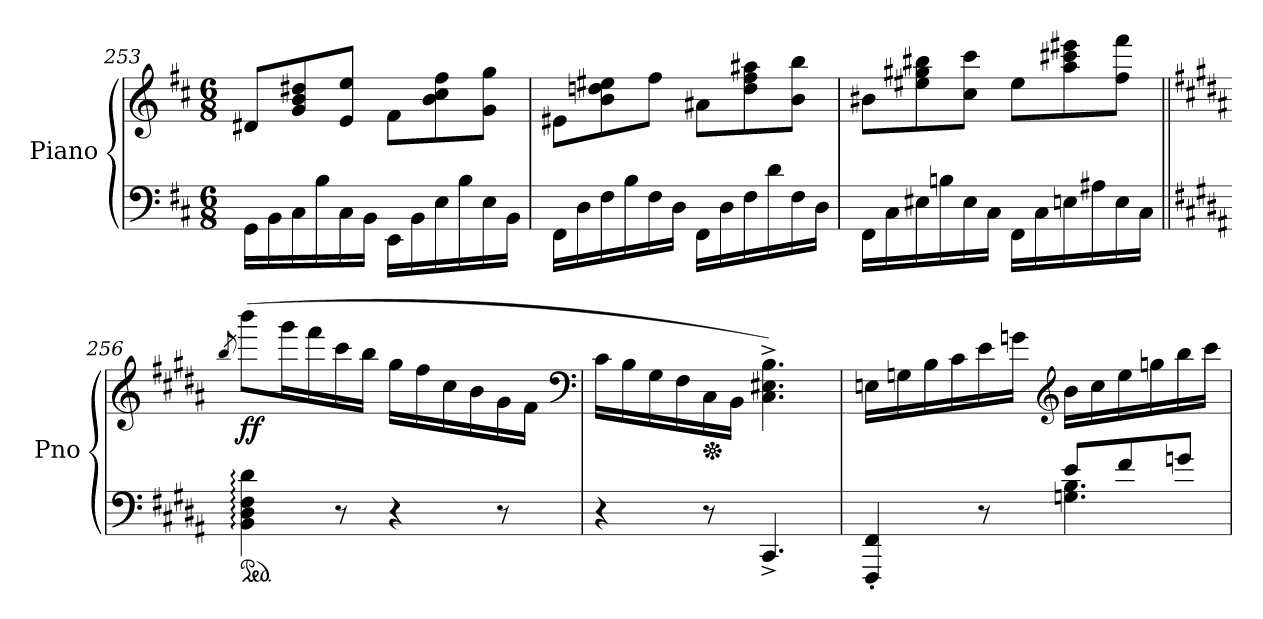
**kern	**kern	**dynam
*part1	*part1	*part1
*staff2	*staff1	*staff1/2
*I"Piano	*	*
*I'Pno	*	*
!!LO:PB:g=z
*clefF4	*clefG2	*
*k[f#c#]	*k[f#c#]	*
*D:	*D:	*
*M6/8	*M6/8	*
=253	=253	=253
16GG\LL	8d#X/L	.
16BB\	.	.
16C#\	8g/ 8b/ 8dd#X/	.
16B\	.	.
16C#\	8e/ 8ee/J	.
16BB\JJ	.	.
16EE\LL	8f#\L	.
16BB\	.	.
16E\	8b\ 8cc#\ 8ff#\	.
16B\	.	.
16E\	8g\ 8gg\J	.
16BB\JJ	.	.
=254	=254	=254
16FF#\LL	8e#X\L	.
16D\	.	.
16F#\	8b\ 8ddn\ 8ee#X\	.
16B\	.	.
16F#\	8ff#\J	.
16D\JJ	.	.
16FF#\LL	8a#X\L	.
16D\	.	.
16F#\	8dd\ 8ff#\ 8aa#X\	.
16d\	.	.
16F#\	8b\ 8bb\J	.
16D\JJ	.	.
!!LO:PB:g=z
=255	=255	=255
16FF#\LL	8b#X\L	.
16C#\	.	.
16E#X\	8ee#X\ 8gg#X\ 8bb#X\	.
16Bn\	.	.
16E#\	8cc#\ 8ccc#\J	.
16C#\JJ	.	.
16FF#\LL	8ee#\L	.
16C#\	.	.
16En\	8aa\ 8ccc#X\ 8eee#X\	.
16A#X\	.	.
16E\	8ff#\ 8fff#\J	.
16C#\JJ	.	.
!!LO:PB:g=z
=256||	=256||	=256||
*k[f#c#g#d#a#]	*k[f#c#g#d#a#]	*
*B:	*B:	*
.	8qbb/	.
*ped	*	*
!	!	!LO:DY:b
4BB\: 4D#\: 4F#\: 4d#\:	(8bbb\L	ff
.	16ggg#\L	.
.	16fff#\	.
8r	16ccc#\	.
.	16bb\JJ	.
4r	16gg#\LL	.
.	16ff#\	.
.	16cc#\	.
.	16b\	.
8r	16g#\	.
.	16f#\JJ	.
*	*clefF4	*
=257	=257	=257
4r	16c#\LL	.
.	16B\	.
.	16G#\	.
.	16F#\	.
*	*Xped	*
8r	16C#\	.
.	16BB\JJ	.
4.CC#^/	4.C#\^ 4.E#X\^ 4.B\^)	.
=258	=258	=258
*^	*	*
4FFF#/' 4FF#/'	4.ryy	16En\LL	.
.	.	16Gn\	.
.	.	16B\	.
.	.	16c#\	.
8r	.	16e\	.
.	.	16gn\JJ	.
*	*	*clefG2	*
8e/L	4.Gn\ 4.B\	16b\LL	.
.	.	16cc#\	.
8f#/	.	16ee\	.
.	.	16ggn\	.
8gn/J	.	16bb\	.
.	.	16ccc#\JJ	.
*v	*v	*	*
=	=	=
*-	*-	*-
